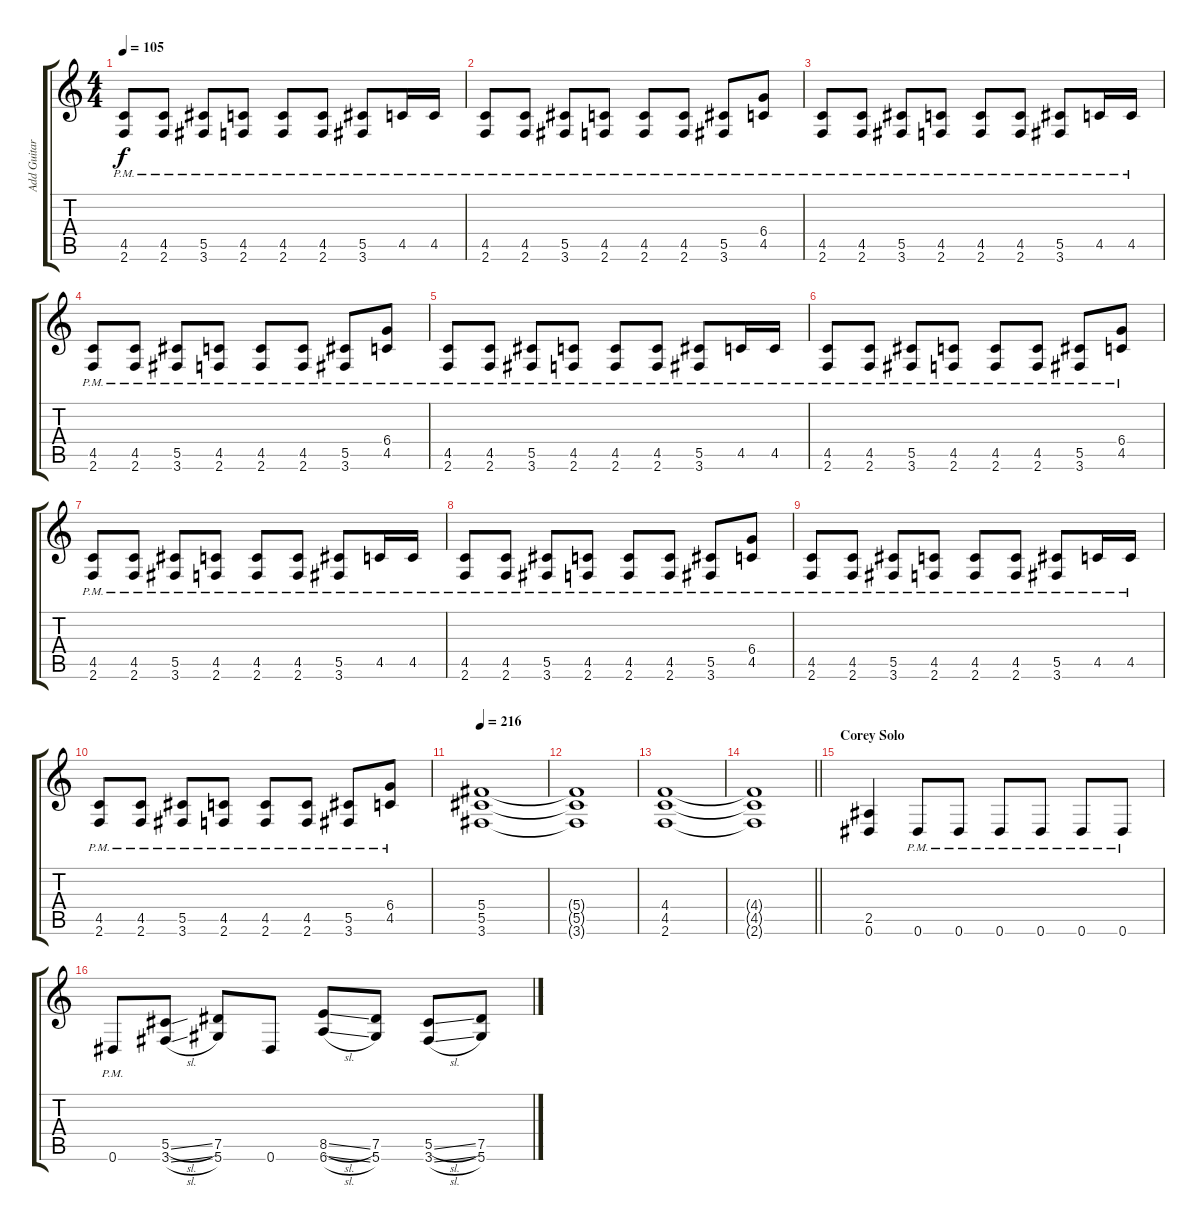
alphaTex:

\track ("Add Guitar" "Add Guitar") {instrument overdrivenguitar}
\staff {score tabs}
\tuning (Eb4 Bb3 Gb3 Db3 Ab2 Eb2) {hide}
\ts (4 4)
\tempo 105
\clef g2
\ks c
(4.5{pm} 2.6{pm}).8{dy f} (4.5{pm} 2.6{pm}).8 (5.5{pm} 3.6{pm}).8 (4.5{pm} 2.6{pm}).8 (4.5{pm} 2.6{pm}).8 (4.5{pm} 2.6{pm}).8 (5.5{pm} 3.6{pm}).8 4.5{pm}.16 4.5{pm}.16 |
(4.5{pm} 2.6{pm}).8 (4.5{pm} 2.6{pm}).8 (5.5{pm} 3.6{pm}).8 (4.5{pm} 2.6{pm}).8 (4.5{pm} 2.6{pm}).8 (4.5{pm} 2.6{pm}).8 (5.5{pm} 3.6{pm}).8 (6.4{pm} 4.5{pm}).8 |
(4.5{pm} 2.6{pm}).8 (4.5{pm} 2.6{pm}).8 (5.5{pm} 3.6{pm}).8 (4.5{pm} 2.6{pm}).8 (4.5{pm} 2.6{pm}).8 (4.5{pm} 2.6{pm}).8 (5.5{pm} 3.6{pm}).8 4.5{pm}.16 4.5{pm}.16 |
(4.5{pm} 2.6{pm}).8 (4.5{pm} 2.6{pm}).8 (5.5{pm} 3.6{pm}).8 (4.5{pm} 2.6{pm}).8 (4.5{pm} 2.6{pm}).8 (4.5{pm} 2.6{pm}).8 (5.5{pm} 3.6{pm}).8 (6.4{pm} 4.5{pm}).8 |
(4.5{pm} 2.6{pm}).8 (4.5{pm} 2.6{pm}).8 (5.5{pm} 3.6{pm}).8 (4.5{pm} 2.6{pm}).8 (4.5{pm} 2.6{pm}).8 (4.5{pm} 2.6{pm}).8 (5.5{pm} 3.6{pm}).8 4.5{pm}.16 4.5{pm}.16 |
(4.5{pm} 2.6{pm}).8 (4.5{pm} 2.6{pm}).8 (5.5{pm} 3.6{pm}).8 (4.5{pm} 2.6{pm}).8 (4.5{pm} 2.6{pm}).8 (4.5{pm} 2.6{pm}).8 (5.5{pm} 3.6{pm}).8 (6.4{pm} 4.5{pm}).8 |
(4.5{pm} 2.6{pm}).8 (4.5{pm} 2.6{pm}).8 (5.5{pm} 3.6{pm}).8 (4.5{pm} 2.6{pm}).8 (4.5{pm} 2.6{pm}).8 (4.5{pm} 2.6{pm}).8 (5.5{pm} 3.6{pm}).8 4.5{pm}.16 4.5{pm}.16 |
(4.5{pm} 2.6{pm}).8 (4.5{pm} 2.6{pm}).8 (5.5{pm} 3.6{pm}).8 (4.5{pm} 2.6{pm}).8 (4.5{pm} 2.6{pm}).8 (4.5{pm} 2.6{pm}).8 (5.5{pm} 3.6{pm}).8 (6.4{pm} 4.5{pm}).8 |
(4.5{pm} 2.6{pm}).8 (4.5{pm} 2.6{pm}).8 (5.5{pm} 3.6{pm}).8 (4.5{pm} 2.6{pm}).8 (4.5{pm} 2.6{pm}).8 (4.5{pm} 2.6{pm}).8 (5.5{pm} 3.6{pm}).8 4.5{pm}.16 4.5{pm}.16 |
(4.5{pm} 2.6{pm}).8 (4.5{pm} 2.6{pm}).8 (5.5{pm} 3.6{pm}).8 (4.5{pm} 2.6{pm}).8 (4.5{pm} 2.6{pm}).8 (4.5{pm} 2.6{pm}).8 (5.5{pm} 3.6{pm}).8 (6.4{pm} 4.5{pm}).8 |
\tempo 216
(5.4 5.5 3.6).1 |
(5.4{t} 5.5{t} 3.6{t}).1 |
(4.4 4.5 2.6).1 |
\barLineRight lightlight
(4.4{t} 4.5{t} 2.6{t}).1 |
\section ("" "Corey Solo")
(2.5 0.6).4 0.6{pm}.8 0.6{pm}.8 0.6{pm}.8 0.6{pm}.8 0.6{pm}.8 0.6{pm}.8 |
0.6{pm}.8 (5.5{sl} 3.6{sl}).8 (7.5 5.6).8 0.6.8 (8.5{sl} 6.6{sl}).8 (7.5 5.6).8 (5.5{sl} 3.6{sl}).8 (7.5 5.6).8
